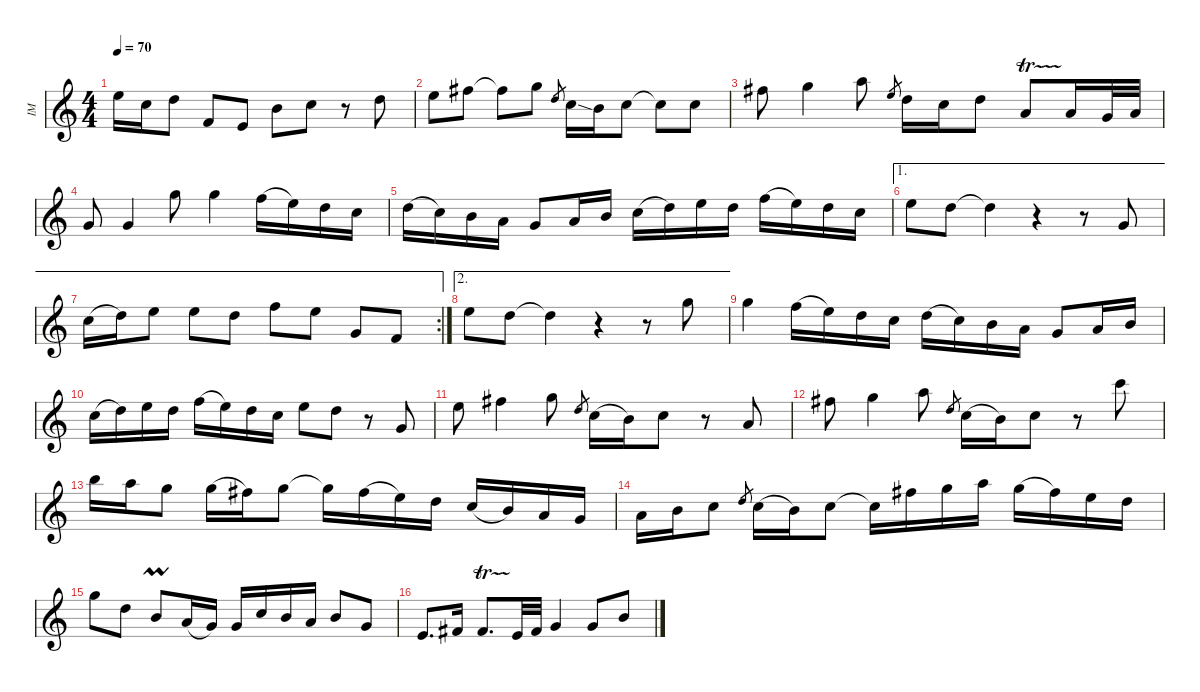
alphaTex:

\defaultSystemsLayout 4
\hideDynamics
\bracketExtendMode nobrackets
\otherSystemsTrackNameOrientation horizontal
\extendBarLines
\track ("Violin" "IM") {mute instrument violin}
\staff {score}
\tuning (E5 A4 D4 G3)
\ts (4 4)
\tempo 70
\clef g2
\ks c
7.2.16{dy mf} 3.2.16 5.2.8 3.3.8 2.3.8 2.2.8 3.2.8 r.8 5.2.8 |
7.2.8 2.1{acc #}.8 2.1{t acc #}.8 3.1.8 5.2.8{gr} 3.2{ss}.16 2.2.16 3.2.8 3.2{t}.8 3.2.8 |
2.1{acc #}.8 3.1.4 5.1.8 7.2.8{gr} 5.2.16 3.2.16 5.2.8 7.3{tr (-3 16)}.8 7.3.16 5.3.32 7.3.32 |
\scale
0.931733 5.3.8 5.3.4 3.1.8 3.1.4 1.1.16{legatoorigin} 7.2.16 5.2.16 3.2.16 |
\scale
1.01091 5.2.16{legatoorigin} 3.2.16 2.2.16 7.3.16 5.3.8 7.3.16 2.2.16 3.2.16{legatoorigin} 5.2.16 7.2.16 5.2.16 8.2.16{legatoorigin} 7.2.16 5.2.16 3.2.16 |
\ae 1
\scale
1.05736 7.2.8 5.2.8 5.2{t}.4 r.4 r.8 5.3.8 |
\ae 1
\rc 2
\scale
0.981141 3.2.16{legatoorigin} 5.2.16 7.2.8 7.2.8 5.2.8 8.2.8 7.2.8 5.3.8 3.3.8 |
\ae 2
\scale
1.11125 7.2.8 5.2.8{beam split} 5.2{t}.4 r.4{beam merge} r.8 3.1.8 |
\scale
0.907608 3.1.4 1.1.16{legatoorigin} 7.2.16 5.2.16 3.2.16 5.2.16{legatoorigin} 3.2.16 2.2.16 7.3.16 5.3.8 7.3.16 2.2.16 |
3.2.16{legatoorigin} 5.2.16 7.2.16 5.2.16 8.2.16{legatoorigin} 7.2.16 5.2.16 3.2.16 7.2.8 5.2.8 r.8 5.3.8 |
7.2.8 2.1{acc #}.4 3.1.8 5.2.8{gr} 3.2.16{legatoorigin} 2.2.16 3.2.8 r.8 0.2.8 |
2.1{acc #}.8 3.1.4 5.1.8 5.2.8{gr} 3.2.16{legatoorigin} 2.2.16 3.2.8 r.8 8.1.8 |
7.1.16 5.1.16 3.1.8 3.1.16{legatoorigin} 2.1{acc #}.16 3.1.8 3.1{t}.16 2.1{acc #}.16{legatoorigin} 7.2.16 5.2.16 3.2.16{legatoorigin} 2.2.16 7.3.16 5.3.16 |
7.3.16 2.2.16 3.2.8 5.2.8{gr} 3.2.16{legatoorigin} 2.2.16 3.2.8 3.2{t}.16 2.1{acc #}.16 3.1.16 5.1.16 3.1.16{legatoorigin} 2.1{acc #}.16 7.2.16 5.2.16 |
3.1.8 5.2.8 2.2{umordent}.8 7.3.16{legatoorigin} 5.3.16 5.3.16 3.2.16 2.2.16 0.2.16 2.2.8 5.3.8 |
\scale
1.08614 2.3.8{d} 4.3{acc #}.16 4.3{tr (-7 16) acc #}.8{d} 2.3.32 4.3{acc #}.32 5.3.4 5.3.8 2.2.8
